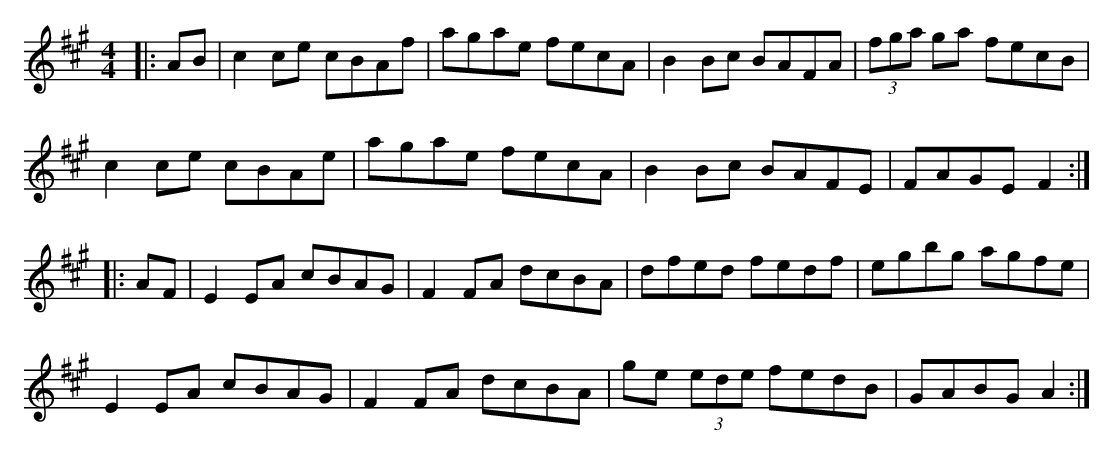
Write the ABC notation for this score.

X:1
M:4/4
K:A
|:AB|c2ce cBAf|agae fecA|B2Bc BAFA|(3fga ga fecB|
c2ce cBAe|agae fecA|B2Bc BAFE|FAGE F2:|
|:AF|E2EA cBAG|F2FA dcBA|dfed fedf|egbg agfe|
E2EA cBAG|F2FA dcBA|ge (3ede fedB|GABG A2:|
